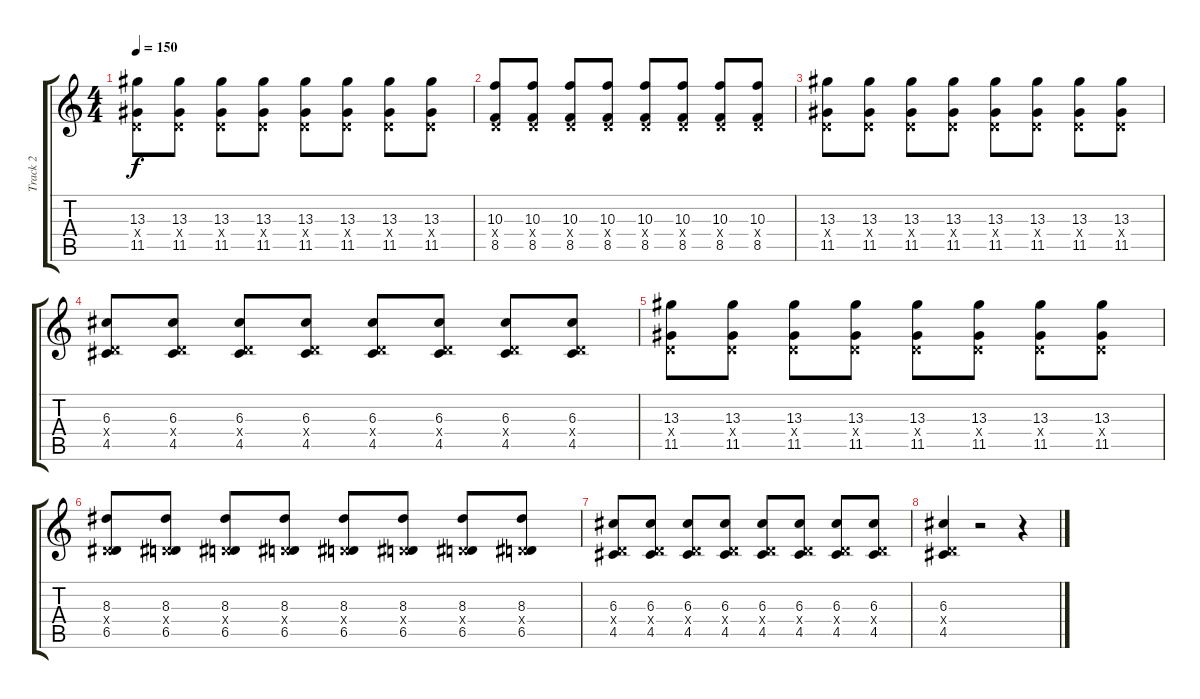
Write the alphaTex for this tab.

\track ("Track 2" "Track 2") {instrument distortionguitar}
\staff {score tabs}
\tuning (E4 B3 G3 D3 A2 E2) {hide}
\ts (4 4)
\tempo 150
\clef g2
\ks c
(13.3 0.4{x} 11.5).8{dy f} (13.3 0.4{x} 11.5).8 (13.3 0.4{x} 11.5).8 (13.3 0.4{x} 11.5).8 (13.3 0.4{x} 11.5).8 (13.3 0.4{x} 11.5).8 (13.3 0.4{x} 11.5).8 (13.3 0.4{x} 11.5).8 |
(10.3 0.4{x} 8.5).8 (10.3 0.4{x} 8.5).8 (10.3 0.4{x} 8.5).8 (10.3 0.4{x} 8.5).8 (10.3 0.4{x} 8.5).8 (10.3 0.4{x} 8.5).8 (10.3 0.4{x} 8.5).8 (10.3 0.4{x} 8.5).8 |
(13.3 0.4{x} 11.5).8 (13.3 0.4{x} 11.5).8 (13.3 0.4{x} 11.5).8 (13.3 0.4{x} 11.5).8 (13.3 0.4{x} 11.5).8 (13.3 0.4{x} 11.5).8 (13.3 0.4{x} 11.5).8 (13.3 0.4{x} 11.5).8 |
(6.3 0.4{x} 4.5).8 (6.3 0.4{x} 4.5).8 (6.3 0.4{x} 4.5).8 (6.3 0.4{x} 4.5).8 (6.3 0.4{x} 4.5).8 (6.3 0.4{x} 4.5).8 (6.3 0.4{x} 4.5).8 (6.3 0.4{x} 4.5).8 |
(13.3 0.4{x} 11.5).8 (13.3 0.4{x} 11.5).8 (13.3 0.4{x} 11.5).8 (13.3 0.4{x} 11.5).8 (13.3 0.4{x} 11.5).8 (13.3 0.4{x} 11.5).8 (13.3 0.4{x} 11.5).8 (13.3 0.4{x} 11.5).8 |
(8.3 0.4{x} 6.5).8 (8.3 0.4{x} 6.5).8 (8.3 0.4{x} 6.5).8 (8.3 0.4{x} 6.5).8 (8.3 0.4{x} 6.5).8 (8.3 0.4{x} 6.5).8 (8.3 0.4{x} 6.5).8 (8.3 0.4{x} 6.5).8 |
(6.3 0.4{x} 4.5).8 (6.3 0.4{x} 4.5).8 (6.3 0.4{x} 4.5).8 (6.3 0.4{x} 4.5).8 (6.3 0.4{x} 4.5).8 (6.3 0.4{x} 4.5).8 (6.3 0.4{x} 4.5).8 (6.3 0.4{x} 4.5).8 |
(6.3 0.4{x} 4.5).4 r.2 r.4
